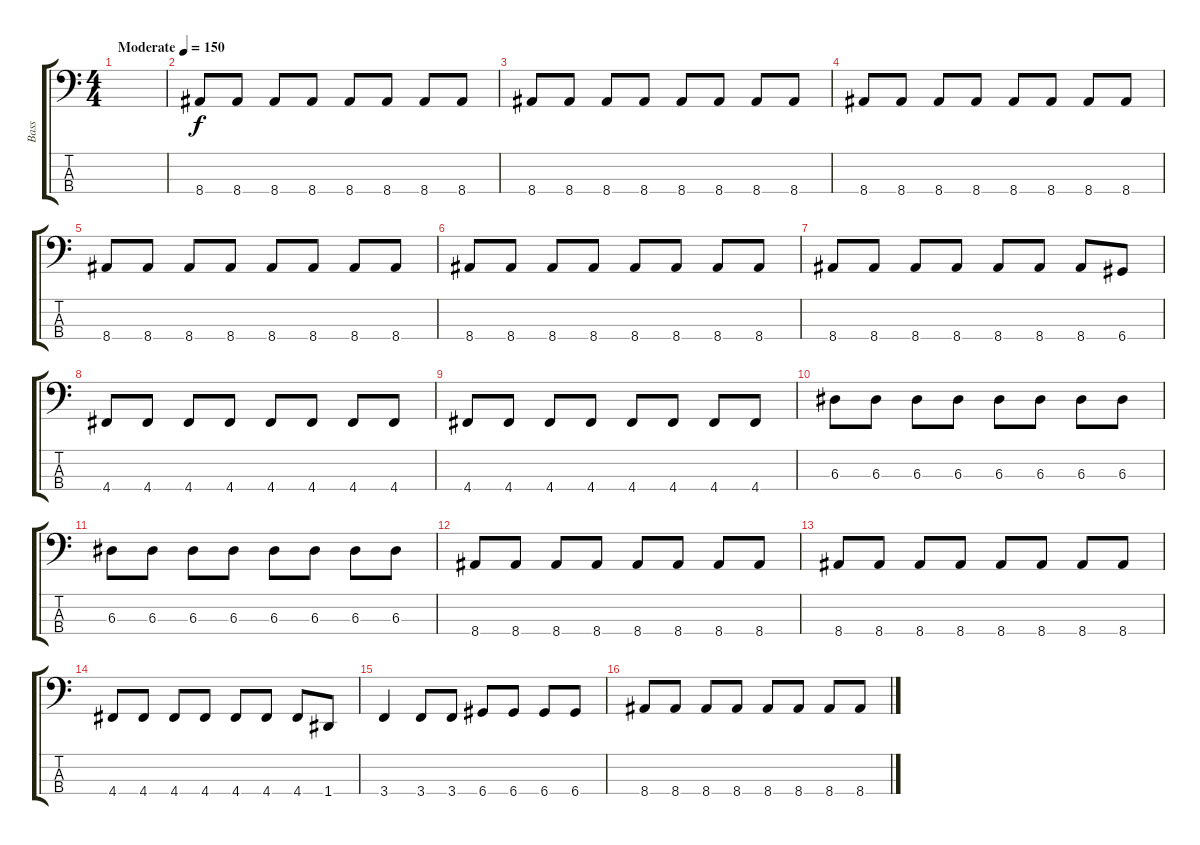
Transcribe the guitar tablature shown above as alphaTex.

\track ("Bass" "Bass") {instrument electricbassfinger}
\staff {score tabs}
\tuning (G2 D2 A1 D1) {hide}
\ts (4 4)
\tempo (150 "Moderate")
\clef f4
\ks c
|
8.4.8 8.4.8 8.4.8 8.4.8 8.4.8 8.4.8 8.4.8 8.4.8 |
8.4.8 8.4.8 8.4.8 8.4.8 8.4.8 8.4.8 8.4.8 8.4.8 |
8.4.8 8.4.8 8.4.8 8.4.8 8.4.8 8.4.8 8.4.8 8.4.8 |
8.4.8 8.4.8 8.4.8 8.4.8 8.4.8 8.4.8 8.4.8 8.4.8 |
8.4.8 8.4.8 8.4.8 8.4.8 8.4.8 8.4.8 8.4.8 8.4.8 |
8.4.8 8.4.8 8.4.8 8.4.8 8.4.8 8.4.8 8.4.8 6.4.8 |
4.4.8 4.4.8 4.4.8 4.4.8 4.4.8 4.4.8 4.4.8 4.4.8 |
4.4.8 4.4.8 4.4.8 4.4.8 4.4.8 4.4.8 4.4.8 4.4.8 |
6.3.8 6.3.8 6.3.8 6.3.8 6.3.8 6.3.8 6.3.8 6.3.8 |
6.3.8 6.3.8 6.3.8 6.3.8 6.3.8 6.3.8 6.3.8 6.3.8 |
8.4.8 8.4.8 8.4.8 8.4.8 8.4.8 8.4.8 8.4.8 8.4.8 |
8.4.8 8.4.8 8.4.8 8.4.8 8.4.8 8.4.8 8.4.8 8.4.8 |
4.4.8 4.4.8 4.4.8 4.4.8 4.4.8 4.4.8 4.4.8 1.4.8 |
3.4.4 3.4.8 3.4.8 6.4.8 6.4.8 6.4.8 6.4.8 |
8.4.8 8.4.8 8.4.8 8.4.8 8.4.8 8.4.8 8.4.8 8.4.8
